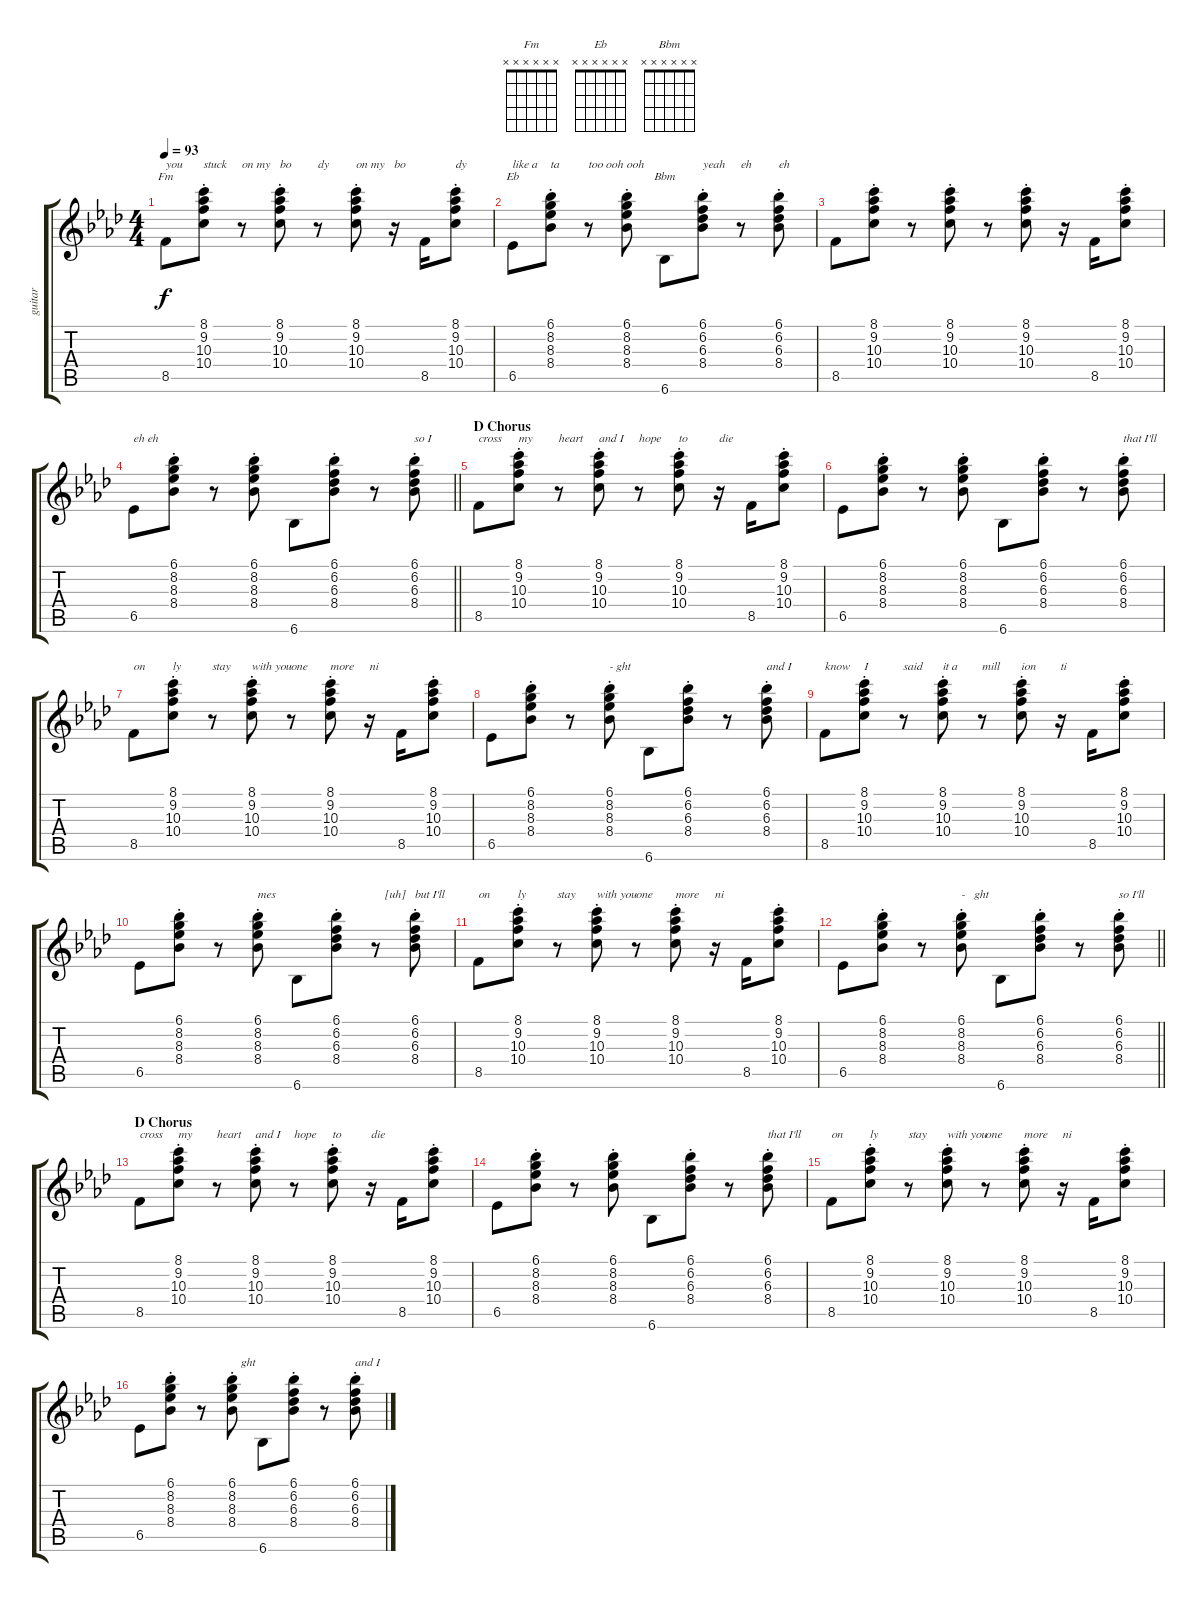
\track ("guitar" "guitar") {instrument electricguitarjazz}
\staff {score tabs}
\tuning (E4 B3 G3 D3 A2 E2) {hide}
\chord ("Fm" x x x x x x)
\chord ("Eb" x x x x x x)
\chord ("Bbm" x x x x x x)
\ts (4 4)
\tempo 93
\clef g2
\ks fminor
8.5.8{ch "Fm" txt "you" dy f} (8.1{st} 9.2{st} 10.3{st} 10.4{st}).8{txt "stuck"} r.8{txt "on my"} (8.1{st} 9.2{st} 10.3{st} 10.4{st}).8{txt "bo"} r.8{txt "dy"} (8.1{st} 9.2{st} 10.3{st} 10.4{st}).8{txt "on my"} r.16{txt "bo"} 8.5.16 (8.1{st} 9.2{st} 10.3{st} 10.4{st}).8{txt "dy"} |
6.5.8{ch "Eb" txt "like a"} (6.1{st} 8.2{st} 8.3{st} 8.4{st}).8{txt "ta"} r.8{txt "too ooh"} (6.1{st} 8.2{st} 8.3{st} 8.4{st}).8{txt "ooh"} 6.6.8{ch "Bbm"} (6.1{st} 6.2{st} 6.3{st} 8.4{st}).8{txt "yeah"} r.8{txt "eh"} (6.1{st} 6.2{st} 6.3{st} 8.4{st}).8{txt "eh"} |
8.5.8 (8.1{st} 9.2{st} 10.3{st} 10.4{st}).8 r.8 (8.1{st} 9.2{st} 10.3{st} 10.4{st}).8 r.8 (8.1{st} 9.2{st} 10.3{st} 10.4{st}).8 r.16 8.5.16 (8.1{st} 9.2{st} 10.3{st} 10.4{st}).8 |
\barLineRight lightlight
6.5.8{txt "eh eh"} (6.1{st} 8.2{st} 8.3{st} 8.4{st}).8 r.8 (6.1{st} 8.2{st} 8.3{st} 8.4{st}).8 6.6.8 (6.1{st} 6.2{st} 6.3{st} 8.4{st}).8 r.8 (6.1{st} 6.2{st} 6.3{st} 8.4{st}).8{txt "so I"} |
\section ("" "D Chorus")
8.5.8{txt "cross"} (8.1{st} 9.2{st} 10.3{st} 10.4{st}).8{txt "my"} r.8{txt "heart"} (8.1{st} 9.2{st} 10.3{st} 10.4{st}).8{txt "and I"} r.8{txt "hope"} (8.1{st} 9.2{st} 10.3{st} 10.4{st}).8{txt "to"} r.16{txt "die"} 8.5.16 (8.1{st} 9.2{st} 10.3{st} 10.4{st}).8 |
6.5.8 (6.1{st} 8.2{st} 8.3{st} 8.4{st}).8 r.8 (6.1{st} 8.2{st} 8.3{st} 8.4{st}).8 6.6.8 (6.1{st} 6.2{st} 6.3{st} 8.4{st}).8 r.8 (6.1{st} 6.2{st} 6.3{st} 8.4{st}).8{txt "that I'll"} |
8.5.8{txt "on"} (8.1{st} 9.2{st} 10.3{st} 10.4{st}).8{txt "ly"} r.8{txt "stay"} (8.1{st} 9.2{st} 10.3{st} 10.4{st}).8{txt "with you"} r.8{txt "one"} (8.1{st} 9.2{st} 10.3{st} 10.4{st}).8{txt "more"} r.16{txt "ni"} 8.5.16 (8.1{st} 9.2{st} 10.3{st} 10.4{st}).8 |
6.5.8 (6.1{st} 8.2{st} 8.3{st} 8.4{st}).8 r.8 (6.1{st} 8.2{st} 8.3{st} 8.4{st}).8{txt "- ght"} 6.6.8 (6.1{st} 6.2{st} 6.3{st} 8.4{st}).8 r.8 (6.1{st} 6.2{st} 6.3{st} 8.4{st}).8{txt "and I"} |
8.5.8{txt "know"} (8.1{st} 9.2{st} 10.3{st} 10.4{st}).8{txt "I"} r.8{txt "said"} (8.1{st} 9.2{st} 10.3{st} 10.4{st}).8{txt "it a"} r.8{txt "mill"} (8.1{st} 9.2{st} 10.3{st} 10.4{st}).8{txt "ion"} r.16{txt "ti"} 8.5.16 (8.1{st} 9.2{st} 10.3{st} 10.4{st}).8 |
6.5.8 (6.1{st} 8.2{st} 8.3{st} 8.4{st}).8 r.8 (6.1{st} 8.2{st} 8.3{st} 8.4{st}).8{txt "mes"} 6.6.8 (6.1{st} 6.2{st} 6.3{st} 8.4{st}).8 r.8{txt "   [uh]"} (6.1{st} 6.2{st} 6.3{st} 8.4{st}).8{txt "but I'll"} |
8.5.8{txt "on"} (8.1{st} 9.2{st} 10.3{st} 10.4{st}).8{txt "ly"} r.8{txt "stay"} (8.1{st} 9.2{st} 10.3{st} 10.4{st}).8{txt "with you"} r.8{txt "one"} (8.1{st} 9.2{st} 10.3{st} 10.4{st}).8{txt "more"} r.16{txt "ni"} 8.5.16 (8.1{st} 9.2{st} 10.3{st} 10.4{st}).8 |
\barLineRight lightlight
6.5.8 (6.1{st} 8.2{st} 8.3{st} 8.4{st}).8 r.8 (6.1{st} 8.2{st} 8.3{st} 8.4{st}).8{txt "-   ght"} 6.6.8 (6.1{st} 6.2{st} 6.3{st} 8.4{st}).8 r.8 (6.1{st} 6.2{st} 6.3{st} 8.4{st}).8{txt "so I'll"} |
\section ("" "D Chorus")
8.5.8{txt "cross"} (8.1{st} 9.2{st} 10.3{st} 10.4{st}).8{txt "my"} r.8{txt "heart"} (8.1{st} 9.2{st} 10.3{st} 10.4{st}).8{txt "and I"} r.8{txt "hope"} (8.1{st} 9.2{st} 10.3{st} 10.4{st}).8{txt "to"} r.16{txt "die"} 8.5.16 (8.1{st} 9.2{st} 10.3{st} 10.4{st}).8 |
6.5.8 (6.1{st} 8.2{st} 8.3{st} 8.4{st}).8 r.8 (6.1{st} 8.2{st} 8.3{st} 8.4{st}).8 6.6.8 (6.1{st} 6.2{st} 6.3{st} 8.4{st}).8 r.8 (6.1{st} 6.2{st} 6.3{st} 8.4{st}).8{txt "that I'll"} |
8.5.8{txt "on"} (8.1{st} 9.2{st} 10.3{st} 10.4{st}).8{txt "ly"} r.8{txt "stay"} (8.1{st} 9.2{st} 10.3{st} 10.4{st}).8{txt "with you"} r.8{txt "one"} (8.1{st} 9.2{st} 10.3{st} 10.4{st}).8{txt "more"} r.16{txt "ni"} 8.5.16 (8.1{st} 9.2{st} 10.3{st} 10.4{st}).8 |
6.5.8 (6.1{st} 8.2{st} 8.3{st} 8.4{st}).8 r.8 (6.1{st} 8.2{st} 8.3{st} 8.4{st}).8{txt "   ght"} 6.6.8 (6.1{st} 6.2{st} 6.3{st} 8.4{st}).8 r.8 (6.1{st} 6.2{st} 6.3{st} 8.4{st}).8{txt "and I"}
